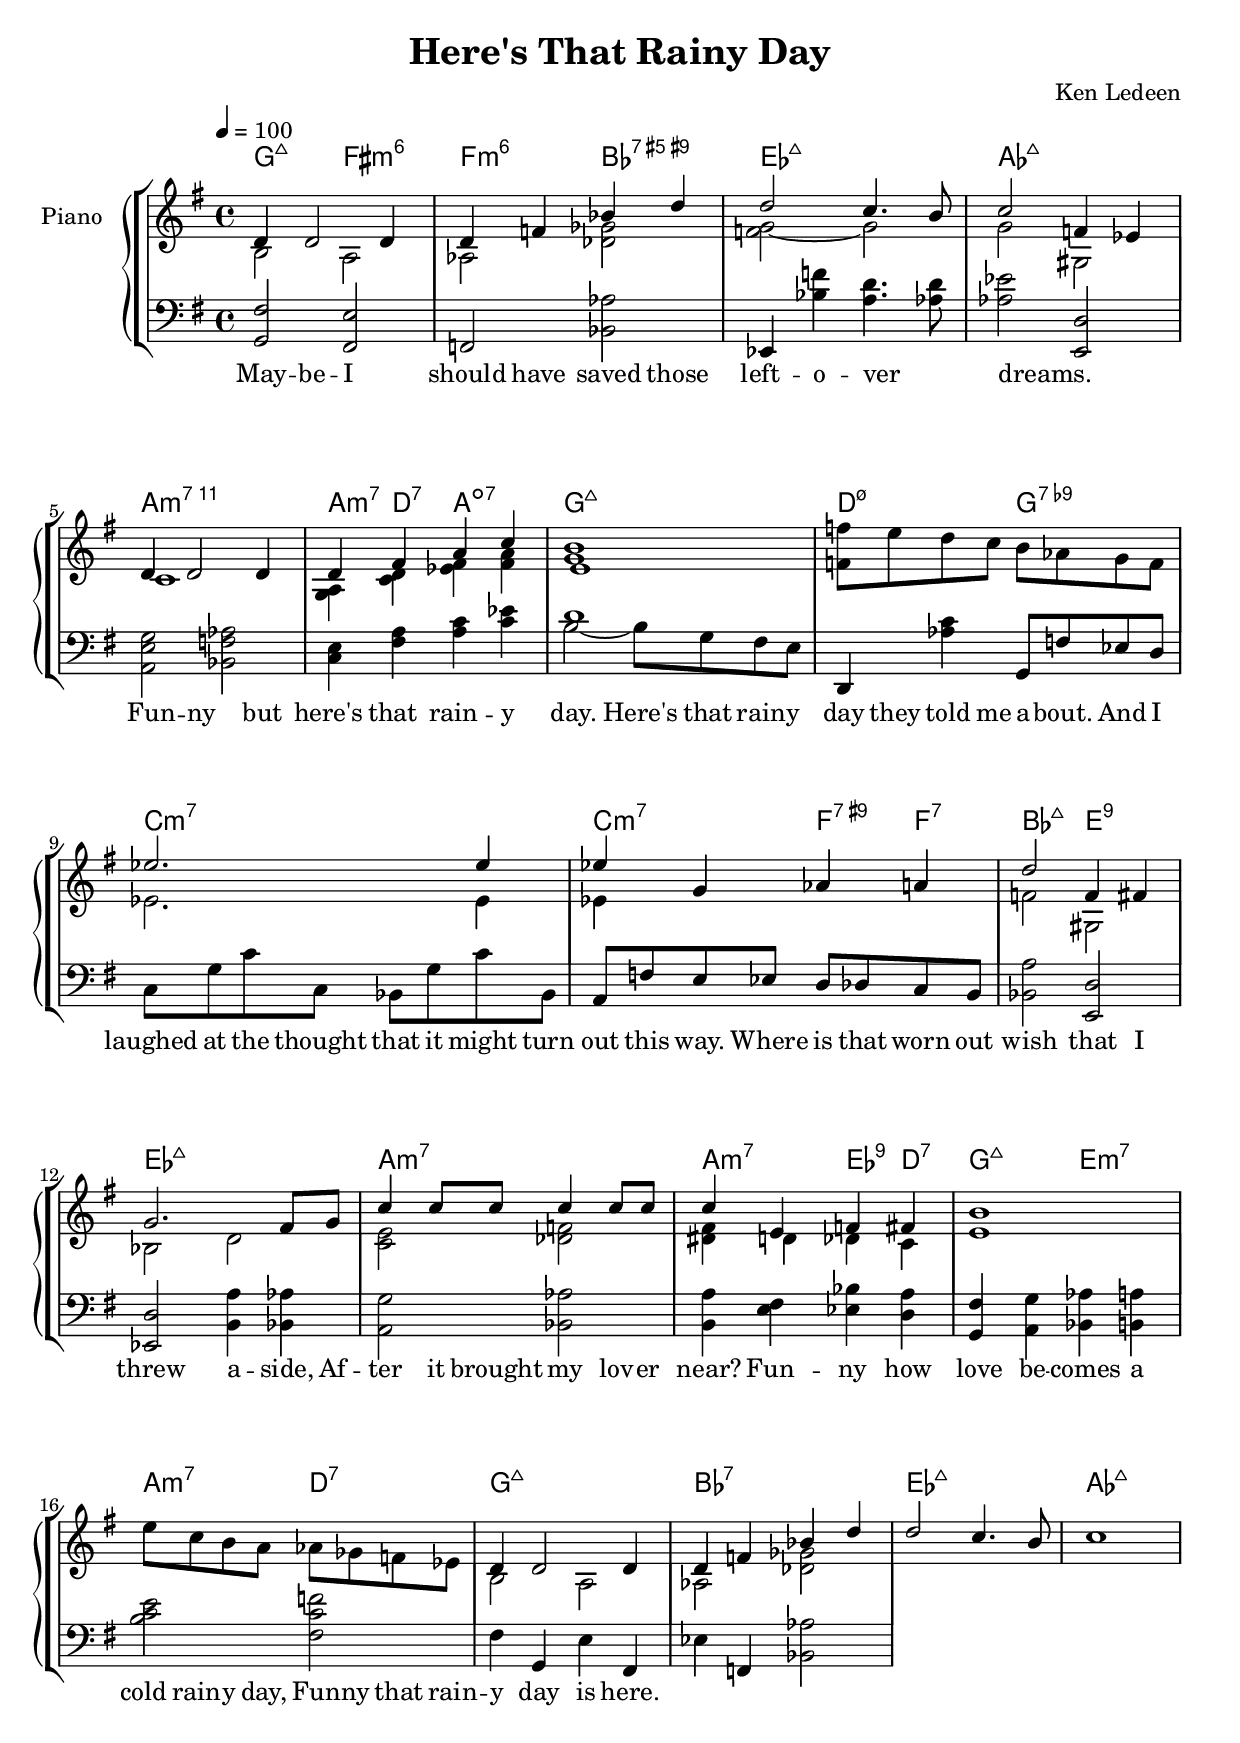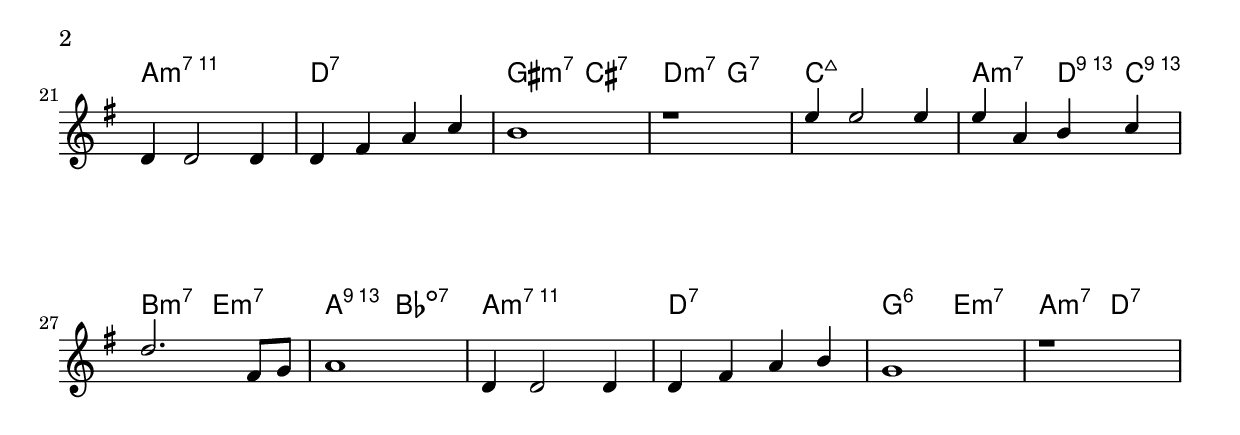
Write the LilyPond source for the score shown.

\version "2.18.2"
% 

\header
{ title = "Here's That Rainy Day" 
   arranger = "Ken Ledeen"	
}
heresLyrics = \lyricmode  {
                 May -- be  -- I _ should have saved those left  --  o  --  ver _ dreams. _ _ 
                 Fun -- ny _ but here's that rain -- y day.
                 Here's that rain -- y day they told me a -- bout.
                 And I laughed at the thought that it might turn out this way.
                 
                 Where is that worn out wish that I threw a -- side,
                 Af -- ter it brought my lov -- er near?
                 Fun -- ny how love be -- comes a cold rain -- y day,
                 
                 Fun -- ny that rain -- y day is here.
}

mdecks = \chordmode {
     g1:maj7 f2:min7 bes:7 es1:maj7
     as2:maj7 e:7.9- a:min7 e:7.9- a:min7 as:7
     g1:maj7 d2:min7.5- des:7
     c1:min7 c2:min7 f:7 bes:maj7 d:dim7
     es:maj7 e:7.9-
     a1:min7 aes:7 
     g1:maj7 a2:min7 as:7
      
}
baseChords = \chordmode {
      g2:maj7 fis:min6 f:m6 bes:7.5+.9+ 
              es1:maj7 aes:maj7
              a:min7.11 
              a4:min7 d:7 a2:dim7
              g1:maj7 d2:min7.5- g:7.9-
              c1:min7 c2:min7 f4:9+ f:7 bes2:maj7 e:9 ees1:maj7
              a:min7 a2:min7 es4:9 d:7 g2:maj7 e:min7 a:min7 d:7

              g1:maj7 bes:7 ees:maj7 aes:maj7
              a:min7.11 d:7 gis2:min7 cis:7 d2:min7 g:7
              c1:maj7 a2:min7 d4:13 c:13  b2:min7 e:min7 a:13 bes:dim7
              
              a1:min7.11  d:7 g2:6 e:min7 a:min7 d:7
}
%{
<<
                 {  d4  d2 d4  d f bes d
                    d2 c4. b8 c1
                    
                 }
                 
                 \\
                 { b,2 a as  
                     <des ges>
                     <g bes>2~ g2
                 }
            >>
%}


melody =     
     
     \relative c'
       {       %     VOICE 1                      VOICE 2
              << { d4  d2 d4 }     \\     { b2 a}                               >> 
              << { d4 f bes d }     \\    { as,2 <des ges>2 }           >>
               << { d'2 c4. b8 }    \\    { <f g>2~ g2}                    >>     
              << {  c2 f,4 es }       \\   { g2 gis, }                           >>             
              <<  {  d'4 d2 d4 }      \\     { c1 }                              >>
              <<  { d4  fis a c}      \\     { <g, a >4  <c d > <es fis > <fis a > }      >> 
              <<  { e 1 }                \\     { < g b>1 }                                               >> 
            <<   {   }                     \\      { <f f'>8  e' d c b as g f }    >>
            <<  {   es'2.es4 }          \\     { es,2. es4 }      >>           
           <<  {  es'  g, as a  }      \\     { es }      >>
           <<  { d'2  f,4 fis }         \\     { f2 gis,2 }      >> 
           <<  {  g'2. fis8 g  }      \\     { bes,2 d2 }      >>
           <<  { c'4 c8 c c4 c8 c}      \\     {<c, e>2  <des f>2 }      >>
           <<  {  c'4 e, f fis  }      \\     { <dis fis>4 d des c }      >>
           <<  { b'1  }      \\     { e, 1 }      >>
           <<  {   }      \\     {   e'8 c b a as ges  f es}      >>
           <<  { d4 d2 d4  }      \\     { b2 a }      >>
            <<  { d4 f bes d   }      \\     { as,2 <des ges >}      >>      
             <<  { d'2 c4. b8  }      \\     { }      >>    
              <<  { c1  }      \\     {  }      >>
              <<  {  d,4 d2d4  }      \\     {  }      >>
              <<  {   d4 fis a c }      \\     {  }      >>
              <<  {   b1 }      \\     {  }      >>   
               <<  { r1  }      \\     {  }      >>
               <<  {  e4 e2 e4 }      \\     {  }      >>
               <<  {e a, b c   }      \\     {  }      >>
               <<  { d2. fis,8 g   }      \\     {  }      >>  
               <<  {  a1 }      \\     {  }      >>
               <<  { d,4 d2 d4  }      \\     {  }      >>
               <<  {  d fis a b }      \\     {  }      >>
               <<  {  g1  }      \\     {  }      >>
               <<  { r1  }      \\     {  }      >>
               
        
              
             
            
            
                 
       
  
   
 % \new Lyrics \lyricsto "hm" { \heresLyrics  }
 %  \addlyrics \heresLyrics
    %    \addlyrics 
%             {    
%                  May -- be I should have saved those left  --  o  --  ver dreams.
%                  Fun -- ny but here's that rain -- y day.
%                  Here's that rain -- y day they told me a -- bout.
%                  And I laughed at the thought that it might turn out this way.
%                  
%                  Where is that worn out wish that I threw a -- side,
%                  Af -- ter it broiught my lov -- er near?
%                  Fun -- ny how love be -- comes a cold rain -- y day,
%                  
%                  Fun -- ny that rain -- 	`y day is here.
%             }
}		% end of PianoRH

pianoLH = 
{
  
  \relative c
  {
    <g fis'>2 <fis e'> f  < bes as'>
    es,4 < bes'' f'>4 <a d>4. <as d>8
    <as es'>2  <e, d'>
    <a e' g>2 <bes f' as> 
    <c e>4 <fis a> <a c><c es> 
    <<
         {  d1 }
         \\
         {  b2~ b8 g fis e}
    >>
    d,4 <as'' c> g,8 f' es d 
    c8 g' c c, bes g' c bes, 
    a f' e es d des c b 
    
    <bes a'>2 <e, d'>
    <es d'>2 <b' a'>4 <bes as'>  
    <a g'>2 <bes as'>  <b a'>4 <e fis> <es bes'> <d a'>
    
    <g, fis'> <a g'> <bes as'> <b a'>
    <b' c e>2  <fis c' f>
    fis4 g, e' fis,
    es' f, <bes as'>2
    



  }

}    % end of pianoLH

bass = 
{
  
  \relative 
  {  
    a b c d
  }

}
%++++++++++++++++++++++++++++++++
%
% Scheme Function to generate a complete score 
%
%++++++++++++++++++++++++++++++++

scoreSection =
#(define-scheme-function (myTitle  myRight myLeft) (string? ly:music? ly:music?)
    #{
      \score {
          \header { piece = \markup{\fontsize #4 \bold #myTitle }}
           \new PianoStaff 
         <<
           \include "IndianaChords.ly"  
           \new Staff { \key aes \major #myRight }
           \new Staff  { \key aes \major  \clef "bass"  #myLeft }  
         >>
     }  
    #})

%============SCORE================
\score {
  \new StaffGroup <<

    \new PianoStaff <<
         \new ChordNames \baseChords
        %  {
%               g2:maj7 fis:min6 f:m6 bes:7.5+.9+ 
%               es1:maj7 aes:maj7
%               a:min7.11 d:7 g:maj7 d2:min7 g:7.9-
%               c1:min7 c2:min7 f4:9+ f:7 bes2:maj7 e:9 ees1:maj7
%               a:min7 a2:min7 es4:9 d:7 g2:maj7 e:min7 a:min7 d:7
% 
%               g1:maj7 bes:7 ees:maj7 aes:maj7
%               a:min7.11 d:7 gis2:min7 cis:7 d2:min7 g:7
%               c1:maj7 a2:min7 d4:13 c:13  b2:min7 e:min7 a:13 bes:dim7
%               
%               a1:min7.11  d:7 g2:6 e:min7 a:min7 d:7
% 
%          }
      \new Staff  \with {instrumentName = #"Piano " }
      {
        \tempo 4=100
        \key g \major		
       \melody
       
      }  % end of treble staff

      \new Staff 
      {
        \key g \major
        \clef "bass"
        \pianoLH
      } % end of bass staff

    >>
    \addlyrics \heresLyrics 

    
%NOTE:remove block comment below to include staff for separate Bass line
%{
    \new Staff \with {instrumentName = #"Bass " }

    {

      \key f \major
      \clef "bass"
      \bass
   
    } % end of Standing Bass
    %}
  >>   % end of Staff Group for Keyboard & Baass
  \layout {}
 %	\midi {}
}    % end of score
